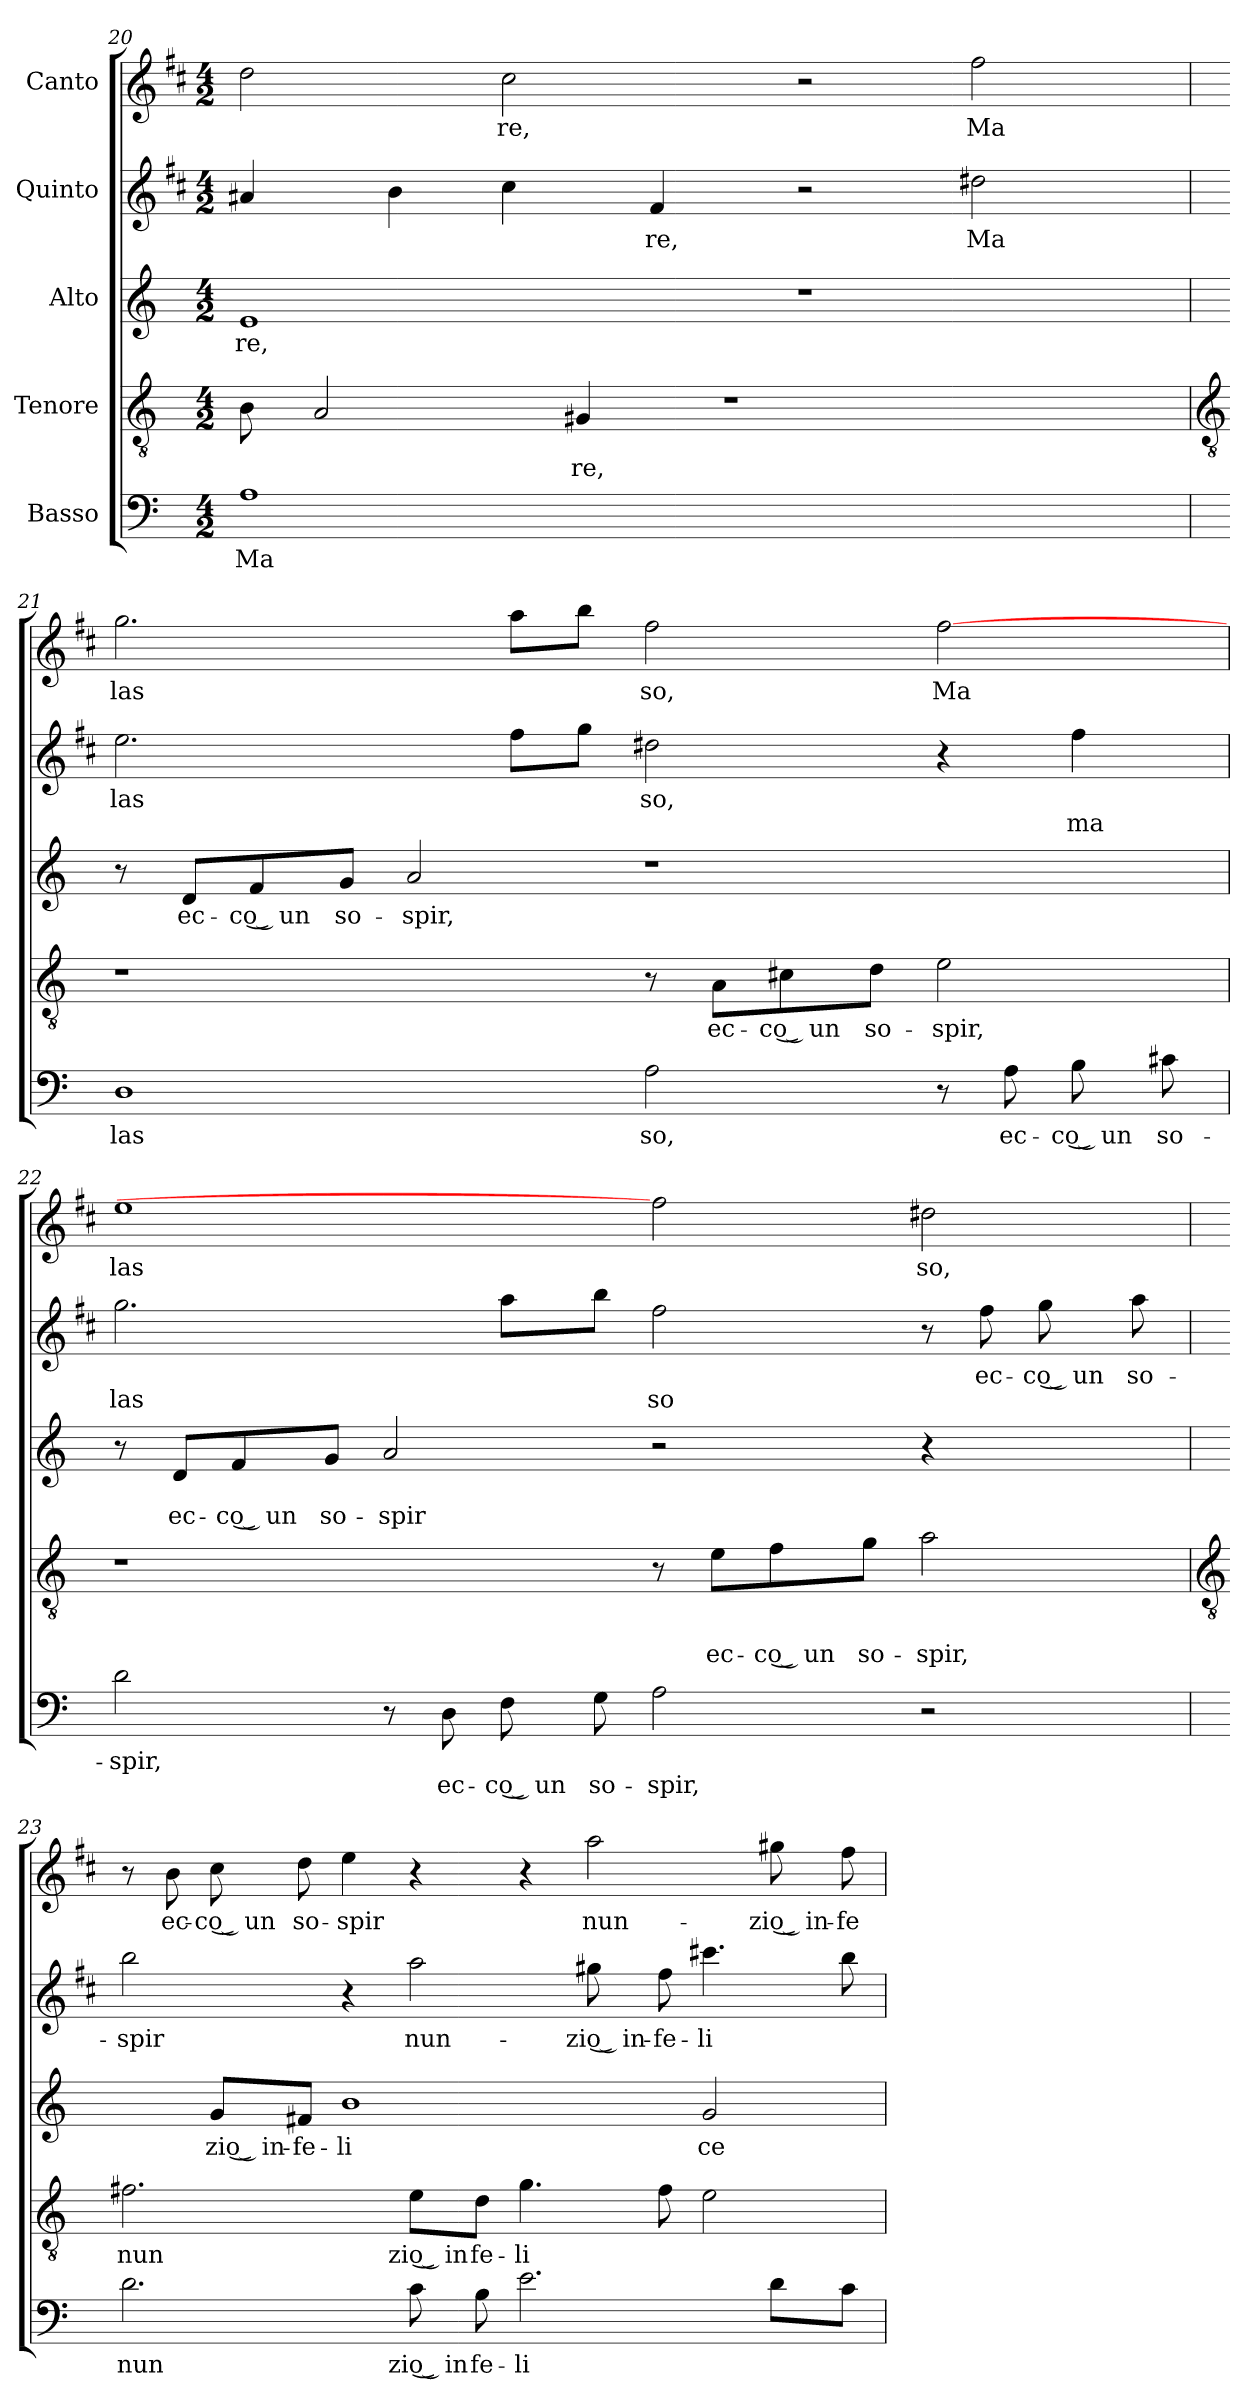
**kern	**text	**text	**kern	**text	**text	**kern	**text	**text	**kern	**text	**text	**kern	**text
*part5	*part5	*part5	*part4	*part4	*part4	*part3	*part3	*part3	*part2	*part2	*part2	*part1	*part1
*staff5	*staff5	*staff5	*staff4	*staff4	*staff4	*staff3	*staff3	*staff3	*staff2	*staff2	*staff2	*staff1	*staff1
*I"Basso	*	*	*I"Tenore	*	*	*I"Alto	*	*	*I"Quinto	*	*	*I"Canto	*
*clefF4	*	*	*clefGv2	*	*	*clefG2	*	*	*clefG2	*	*	*clefG2	*
*	*	*	*	*	*	*	*	*	*ITrd1c2	*	*	*ITrd1c2	*
*k[]	*	*	*k[]	*	*	*k[]	*	*	*k[]	*	*	*k[]	*
*C:	*	*	*C:	*	*	*C:	*	*	*C:	*	*	*C:	*
*M4/2	*	*	*M4/2	*	*	*M4/2	*	*	*M4/2	*	*	*M4/2	*
=20	=20	=20	=20	=20	=20	=20	=20	=20	=20	=20	=20	=20	=20
!	!LO:LY:b	!	!	!	!	!	!LO:LY:b	!	!	!	!	!	!
1A	Ma	.	8B	.	.	1e	re,	.	4g#X	.	.	2cc	.
.	.	.	2A	.	.	.	.	.	.	.	.	.	.
.	.	.	.	.	.	.	.	.	4a	.	.	.	.
!	!	!	!	!	!	!	!	!	!	!	!	!	!LO:LY:b
.	.	.	.	.	.	.	.	.	4b	.	.	2b	re,
!	!	!	!	!LO:LY:b	!	!	!	!	!	!	!	!	!
.	.	.	4G#X	re,	.	.	.	.	.	.	.	.	.
!	!	!	!	!	!	!	!	!	!	!LO:LY:b	!	!	!
.	.	.	.	.	.	.	.	.	4e	re,	.	.	.
.	.	.	1r	.	.	.	.	.	.	.	.	.	.
1ryy	.	.	.	.	.	1r	.	.	2r	.	.	2r	.
!	!	!	!	!	!	!	!	!	!	!LO:LY:b	!	!	!LO:LY:b
.	.	.	.	.	.	.	.	.	2cc#X	Ma	.	2ee	Ma
.	.	.	8ryy	.	.	.	.	.	.	.	.	.	.
!!LO:LB:g=z
=21	=21	=21	=21	=21	=21	=21	=21	=21	=21	=21	=21	=21	=21
*	*	*	*clefGv2	*	*	*	*	*	*	*	*	*	*
!	!LO:LY:b	!	!	!	!	!	!	!	!	!LO:LY:b	!	!	!LO:LY:b
1D	las	.	1r	.	.	8r	.	.	2.dd	las	.	2.ff	las
!	!	!	!	!	!	!	!LO:LY:b	!	!	!	!	!	!
.	.	.	.	.	.	8d/L	ec-	.	.	.	.	.	.
!	!	!	!	!	!	!	!LO:LY:b	!	!	!	!	!	!
.	.	.	.	.	.	8f/	-co͜ un	.	.	.	.	.	.
!	!	!	!	!	!	!	!LO:LY:b	!	!	!	!	!	!
.	.	.	.	.	.	8g/J	so-	.	.	.	.	.	.
!	!	!	!	!	!	!	!LO:LY:b	!	!	!	!	!	!
.	.	.	.	.	.	2a	-spir,	.	.	.	.	.	.
.	.	.	.	.	.	.	.	.	8eeL	.	.	8ggL	.
.	.	.	.	.	.	.	.	.	8ffJ	.	.	8aaJ	.
!	!LO:LY:b	!	!	!	!	!	!	!	!	!LO:LY:b	!	!	!LO:LY:b
2A	so,	.	8r	.	.	1r	.	.	2cc#X	so,	.	2ee	so,
!	!	!	!	!LO:LY:b	!	!	!	!	!	!	!	!	!
.	.	.	8A\L	ec-	.	.	.	.	.	.	.	.	.
!	!	!	!	!LO:LY:b	!	!	!	!	!	!	!	!	!
.	.	.	8c#X\	-co͜ un	.	.	.	.	.	.	.	.	.
!	!	!	!	!LO:LY:b	!	!	!	!	!	!	!	!	!
.	.	.	8d\J	so-	.	.	.	.	.	.	.	.	.
!	!	!	!	!LO:LY:b	!	!	!	!	!	!	!	!	!LO:LY:b
8r	.	.	2e	-spir,	.	.	.	.	4r	.	.	[2ee	Ma
!	!LO:LY:b	!	!	!	!	!	!	!	!	!	!	!	!
8A	ec-	.	.	.	.	.	.	.	.	.	.	.	.
!	!LO:LY:b	!	!	!	!	!	!	!	!	!	!LO:LY:b	!	!
8B	-co͜ un	.	.	.	.	.	.	.	4ee	.	ma	.	.
!	!LO:LY:b	!	!	!	!	!	!	!	!	!	!	!	!
8c#X	so-	.	.	.	.	.	.	.	.	.	.	.	.
=22	=22	=22	=22	=22	=22	=22	=22	=22	=22	=22	=22	=22	=22
!	!LO:LY:b	!	!	!	!	!	!	!	!	!	!LO:LY:b	!	!LO:LY:b
2d	-spir,	.	1r	.	.	8r	.	.	2.ff	.	las	1dd	las
!	!	!	!	!	!	!	!	!LO:LY:b	!	!	!	!	!
.	.	.	.	.	.	8d/L	.	ec-	.	.	.	.	.
!	!	!	!	!	!	!	!	!LO:LY:b	!	!	!	!	!
.	.	.	.	.	.	8f/	.	-co͜ un	.	.	.	.	.
!	!	!	!	!	!	!	!	!LO:LY:b	!	!	!	!	!
.	.	.	.	.	.	8g/J	.	so-	.	.	.	.	.
!	!	!	!	!	!	!	!	!LO:LY:b	!	!	!	!	!
8r	.	.	.	.	.	2a	.	-spir	.	.	.	.	.
!	!	!LO:LY:b	!	!	!	!	!	!	!	!	!	!	!
8D	.	ec-	.	.	.	.	.	.	.	.	.	.	.
!	!	!LO:LY:b	!	!	!	!	!	!	!	!	!	!	!
8F	.	-co͜ un	.	.	.	.	.	.	8ggL	.	.	.	.
!	!	!LO:LY:b	!	!	!	!	!	!	!	!	!	!	!
8G	.	so-	.	.	.	.	.	.	8aaJ	.	.	.	.
!	!	!LO:LY:b	!	!	!	!	!	!	!	!	!LO:LY:b	!	!
2A	.	-spir,	8r	.	.	2r	.	.	2ee	.	so	2ee]	.
!	!	!	!	!	!LO:LY:b	!	!	!	!	!	!	!	!
.	.	.	8e\L	.	ec-	.	.	.	.	.	.	.	.
!	!	!	!	!	!LO:LY:b	!	!	!	!	!	!	!	!
.	.	.	8f\	.	-co͜ un	.	.	.	.	.	.	.	.
!	!	!	!	!	!LO:LY:b	!	!	!	!	!	!	!	!
.	.	.	8g\J	.	so-	.	.	.	.	.	.	.	.
!	!	!	!	!	!LO:LY:b	!	!	!	!	!	!	!	!LO:LY:b
2r	.	.	2a	.	-spir,	4r	.	.	8r	.	.	2cc#X	so,
!	!	!	!	!	!	!	!	!	!	!LO:LY:b	!	!	!
.	.	.	.	.	.	.	.	.	8ee	ec-	.	.	.
!	!	!	!	!	!	!	!LO:LY:b	!	!	!LO:LY:b	!	!	!
.	.	.	.	.	.	[4ayy	nun	.	8ff	-co͜ un	.	.	.
!	!	!	!	!	!	!	!	!	!	!LO:LY:b	!	!	!
.	.	.	.	.	.	.	.	.	8gg	so-	.	.	.
!!LO:LB:g=z
=23	=23	=23	=23	=23	=23	=23	=23	=23	=23	=23	=23	=23	=23
*	*	*	*clefGv2	*	*	*	*	*	*	*	*	*	*
!	!LO:LY:b	!	!	!LO:LY:b	!	!	!	!	!	!LO:LY:b	!	!	!
2.d	nun	.	2.f#X	nun	.	4ayy]	.	.	2aa	-spir	.	8r	.
!	!	!	!	!	!	!	!	!	!	!	!	!	!LO:LY:b
.	.	.	.	.	.	.	.	.	.	.	.	8a	ec-
!	!	!	!	!	!	!	!LO:LY:b	!	!	!	!	!	!LO:LY:b
.	.	.	.	.	.	8g/L	zio͜ in-	.	.	.	.	8b	-co͜ un
!	!	!	!	!	!	!	!LO:LY:b	!	!	!	!	!	!LO:LY:b
.	.	.	.	.	.	8f#X/J	-fe-	.	.	.	.	8cc	so-
!	!	!	!	!	!	!	!LO:LY:b	!	!	!	!	!	!LO:LY:b
.	.	.	.	.	.	1b	-li	.	4r	.	.	4dd	-spir
!	!LO:LY:b	!	!	!LO:LY:b	!	!	!	!	!	!LO:LY:b	!	!	!
8c	zio͜ in	.	8e\L	zio͜ in	.	.	.	.	2gg	nun-	.	4r	.
!	!LO:LY:b	!	!	!LO:LY:b	!	!	!	!	!	!	!	!	!
8B	fe-	.	8d\J	fe-	.	.	.	.	.	.	.	.	.
!	!LO:LY:b	!	!	!LO:LY:b	!	!	!	!	!	!	!	!	!
2.e	-li	.	4.g	-li	.	.	.	.	.	.	.	4r	.
!	!	!	!	!	!	!	!	!	!	!LO:LY:b	!	!	!LO:LY:b
.	.	.	.	.	.	.	.	.	8ff#X	-zio͜ in-	.	2gg	nun-
!	!	!	!	!	!	!	!	!	!	!LO:LY:b	!	!	!
.	.	.	8f#	.	.	.	.	.	8ee	-fe-	.	.	.
!	!	!	!	!	!	!	!LO:LY:b	!	!	!LO:LY:b	!	!	!
.	.	.	2e	.	.	2g	ce	.	4.bbn	-li	.	.	.
!	!	!	!	!	!	!	!	!	!	!	!	!	!LO:LY:b
8dL	.	.	.	.	.	.	.	.	.	.	.	8ff#X	-zio͜ in-
!	!	!	!	!	!	!	!	!	!	!	!	!	!LO:LY:b
8cJ	.	.	.	.	.	.	.	.	8aa	.	.	8ee	-fe-
=	=	=	=	=	=	=	=	=	=	=	=	=	=
*-	*-	*-	*-	*-	*-	*-	*-	*-	*-	*-	*-	*-	*-
